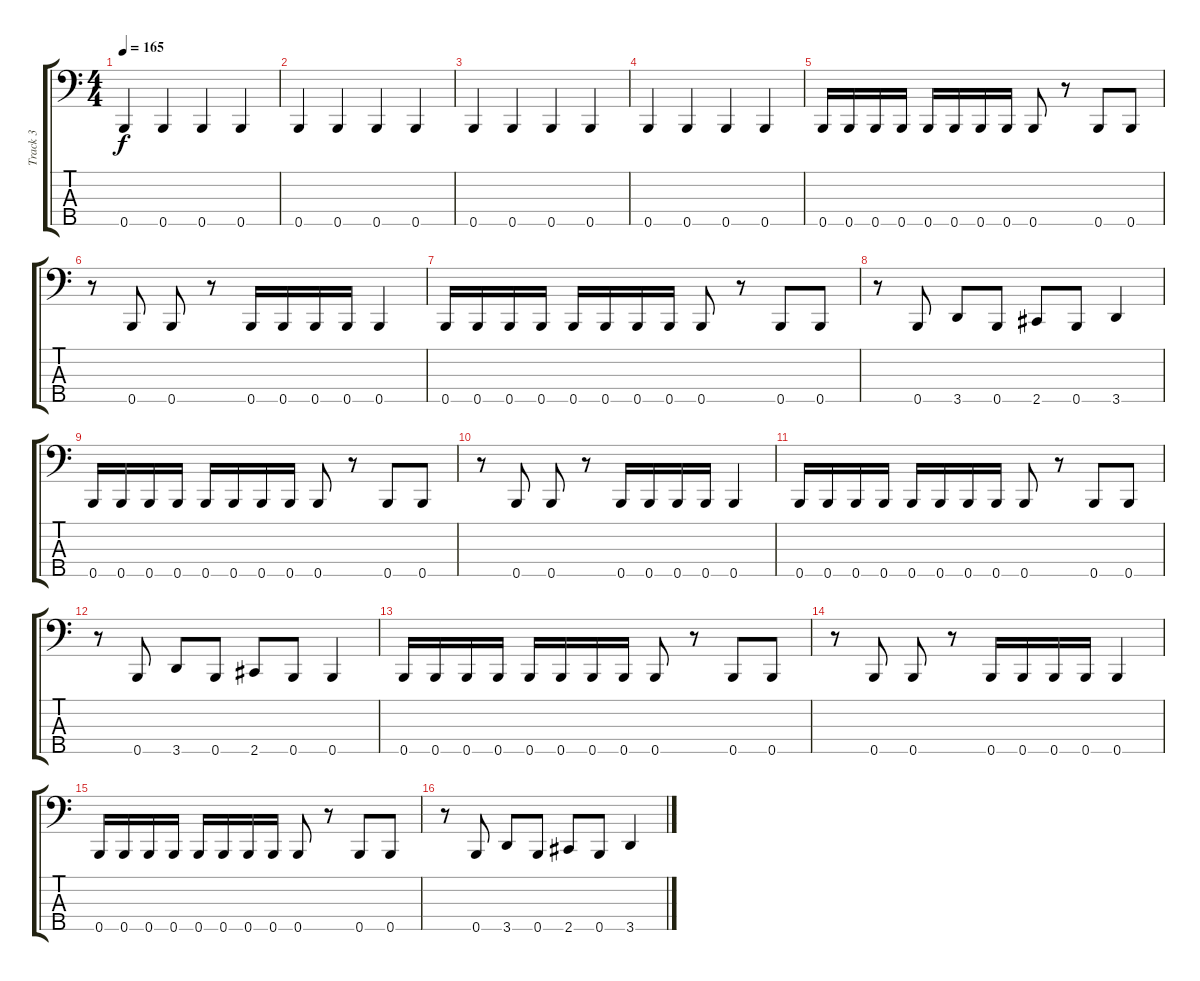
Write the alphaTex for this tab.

\track ("Track 3" "Track 3") {instrument electricbassfinger}
\staff {score tabs}
\tuning (G2 D2 A1 E1 B0) {hide}
\ts (4 4)
\tempo 165
\clef f4
\ks c
0.5.4{dy f} 0.5.4 0.5.4 0.5.4 |
0.5.4 0.5.4 0.5.4 0.5.4 |
0.5.4 0.5.4 0.5.4 0.5.4 |
0.5.4 0.5.4 0.5.4 0.5.4 |
0.5.16 0.5.16 0.5.16 0.5.16 0.5.16 0.5.16 0.5.16 0.5.16 0.5.8 r.8 0.5.8 0.5.8 |
r.8 0.5.8 0.5.8 r.8 0.5.16 0.5.16 0.5.16 0.5.16 0.5.4 |
0.5.16 0.5.16 0.5.16 0.5.16 0.5.16 0.5.16 0.5.16 0.5.16 0.5.8 r.8 0.5.8 0.5.8 |
r.8 0.5.8 3.5.8 0.5.8 2.5.8 0.5.8 3.5.4 |
0.5.16 0.5.16 0.5.16 0.5.16 0.5.16 0.5.16 0.5.16 0.5.16 0.5.8 r.8 0.5.8 0.5.8 |
r.8 0.5.8 0.5.8 r.8 0.5.16 0.5.16 0.5.16 0.5.16 0.5.4 |
0.5.16 0.5.16 0.5.16 0.5.16 0.5.16 0.5.16 0.5.16 0.5.16 0.5.8 r.8 0.5.8 0.5.8 |
r.8 0.5.8 3.5.8 0.5.8 2.5.8 0.5.8 0.5.4 |
0.5.16 0.5.16 0.5.16 0.5.16 0.5.16 0.5.16 0.5.16 0.5.16 0.5.8 r.8 0.5.8 0.5.8 |
r.8 0.5.8 0.5.8 r.8 0.5.16 0.5.16 0.5.16 0.5.16 0.5.4 |
0.5.16 0.5.16 0.5.16 0.5.16 0.5.16 0.5.16 0.5.16 0.5.16 0.5.8 r.8 0.5.8 0.5.8 |
r.8 0.5.8 3.5.8 0.5.8 2.5.8 0.5.8 3.5.4
